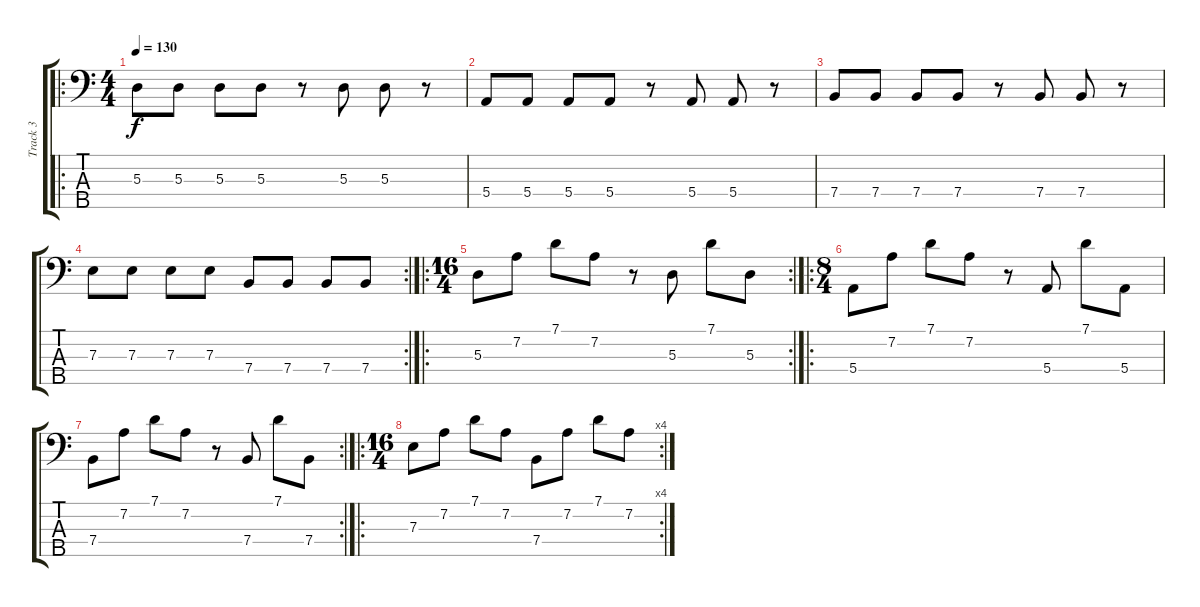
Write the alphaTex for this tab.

\track ("Track 3" "Track 3") {instrument electricbassfinger}
\staff {score tabs}
\tuning (G2 D2 A1 E1 B0) {hide}
\ro
\ts (4 4)
\tempo 130
\clef f4
\ks c
5.3.8{dy f} 5.3.8 5.3.8 5.3.8 r.8 5.3.8 5.3.8 r.8 |
5.4.8 5.4.8 5.4.8 5.4.8 r.8 5.4.8 5.4.8 r.8 |
7.4.8 7.4.8 7.4.8 7.4.8 r.8 7.4.8 7.4.8 r.8 |
\rc 2
7.3.8 7.3.8 7.3.8 7.3.8 7.4.8 7.4.8 7.4.8 7.4.8 |
\ro
\rc 2
\ts (16 4)
5.3.8 7.2.8 7.1.8 7.2.8 r.8 5.3.8 7.1.8 5.3.8 |
\ro
\ts (8 4)
5.4.8 7.2.8 7.1.8 7.2.8 r.8 5.4.8 7.1.8 5.4.8 |
\rc 2
7.4.8 7.2.8 7.1.8 7.2.8 r.8 7.4.8 7.1.8 7.4.8 |
\ro
\rc 4
\ts (16 4)
7.3.8 7.2.8 7.1.8 7.2.8 7.4.8 7.2.8 7.1.8 7.2.8
